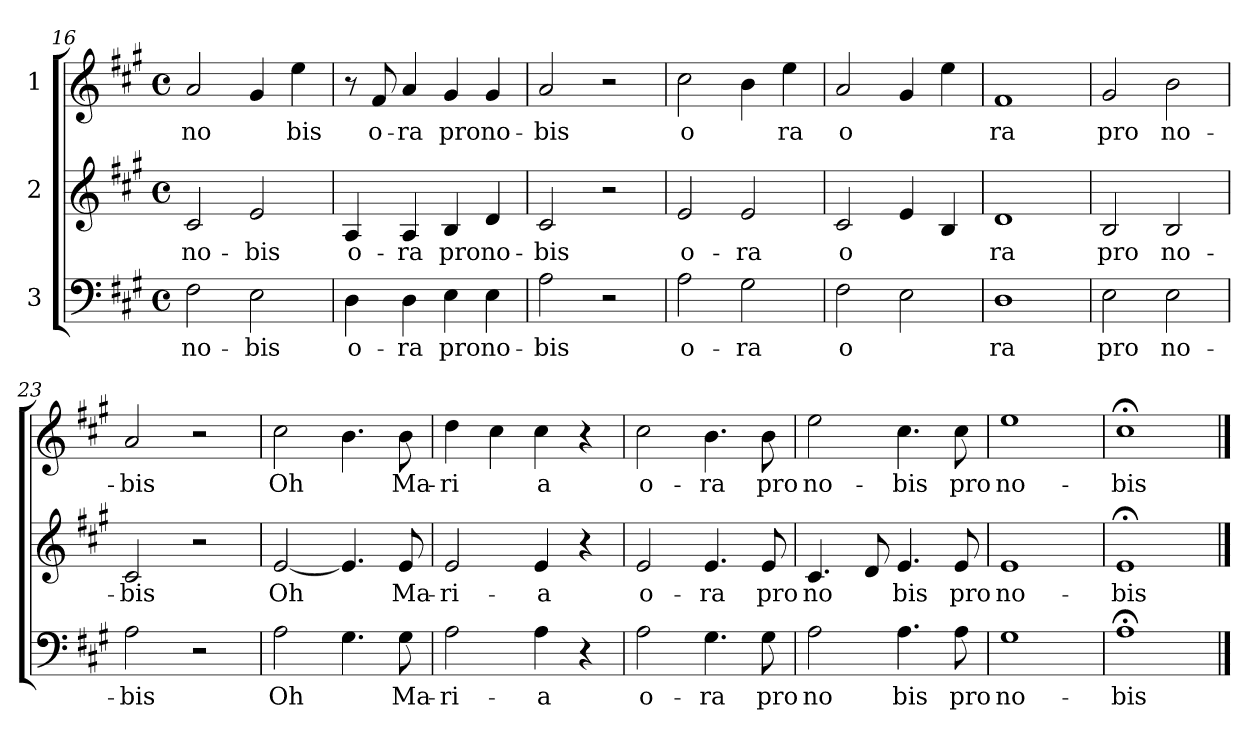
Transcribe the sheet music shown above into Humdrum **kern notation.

**kern	**text	**kern	**text	**kern	**text
*part3	*part3	*part2	*part2	*part1	*part1
*staff3	*staff3	*staff2	*staff2	*staff1	*staff1
*I"3	*	*I"2	*	*I"1	*
*clefF4	*	*clefG2	*	*clefG2	*
*k[f#c#g#]	*	*k[f#c#g#]	*	*k[f#c#g#]	*
*A:	*	*A:	*	*A:	*
*M4/4	*	*M4/4	*	*M4/4	*
*met(c)	*	*met(c)	*	*met(c)	*
=16	=16	=16	=16	=16	=16
!	!LO:LY:a	!	!LO:LY:b	!	!LO:LY:b
2F#\	no-	2c#/	no-	2a/	no
!	!LO:LY:a	!	!LO:LY:b	!	!
2E\	-bis	2e/	-bis	4g#/	.
!	!	!	!	!	!LO:LY:b
.	.	.	.	4ee\	bis
!!LO:PB:g=z
=17	=17	=17	=17	=17	=17
!	!LO:LY:a	!	!LO:LY:b	!	!
4D\	o-	4A/	o-	8r	.
!	!	!	!	!	!LO:LY:b
.	.	.	.	8f#/	o-
!	!LO:LY:a	!	!LO:LY:b	!	!LO:LY:b
4D\	-ra	4A/	-ra	4a/	-ra
!	!LO:LY:a	!	!LO:LY:b	!	!LO:LY:b
4E\	pro	4B/	pro	4g#/	pro
!	!LO:LY:a	!	!LO:LY:b	!	!LO:LY:b
4E\	no-	4d/	no-	4g#/	no-
=18	=18	=18	=18	=18	=18
!	!LO:LY:a	!	!LO:LY:b	!	!LO:LY:b
2A\	-bis	2c#/	-bis	2a/	-bis
2r	.	2r	.	2r	.
=19	=19	=19	=19	=19	=19
!	!LO:LY:a	!	!LO:LY:b	!	!LO:LY:b:rj
2A\	o-	2e/	o-	2cc#\	o
!	!LO:LY:a	!	!LO:LY:b	!	!
2G#\	-ra	2e/	-ra	4b\	.
!	!	!	!	!	!LO:LY:b
.	.	.	.	4ee\	ra
=20	=20	=20	=20	=20	=20
!	!LO:LY:a:rj	!	!LO:LY:b:rj	!	!LO:LY:b:rj
2F#\	o	2c#/	o	2a/	o
2E\	.	4e/	.	4g#/	.
.	.	4B/	.	4ee\	.
=21	=21	=21	=21	=21	=21
!	!LO:LY:a	!	!LO:LY:b	!	!LO:LY:b
1D	ra	1d	ra	1f#	ra
=22	=22	=22	=22	=22	=22
!	!LO:LY:a	!	!LO:LY:b	!	!LO:LY:b
2E\	pro	2B/	pro	2g#/	pro
!	!LO:LY:a	!	!LO:LY:b	!	!LO:LY:b
2E\	no-	2B/	no-	2b\	no-
=23	=23	=23	=23	=23	=23
!	!LO:LY:a	!	!LO:LY:b	!	!LO:LY:b
2A\	-bis	2c#/	-bis	2a/	-bis
2r	.	2r	.	2r	.
!!LO:LB:g=z
=24	=24	=24	=24	=24	=24
!	!LO:LY:a	!	!LO:LY:b	!	!LO:LY:b
2A\	Oh	[<2e/	Oh	2cc#\	Oh
4.G#\	.	4.e/]	.	4.b\	.
!	!LO:LY:a	!	!LO:LY:b	!	!LO:LY:b
8G#\	Ma-	8e/	Ma-	8b\	Ma-
=25	=25	=25	=25	=25	=25
!	!LO:LY:a	!	!LO:LY:b	!	!LO:LY:b
2A\	-ri-	2e/	-ri-	4dd\	-ri
.	.	.	.	4cc#\	.
!	!LO:LY:a	!	!LO:LY:b	!	!LO:LY:b
4A\	-a	4e/	-a	4cc#\	a
4r	.	4r	.	4r	.
=26	=26	=26	=26	=26	=26
!	!LO:LY:a	!	!LO:LY:b	!	!LO:LY:b
2A\	o-	2e/	o-	2cc#\	o-
!	!LO:LY:a	!	!LO:LY:b	!	!LO:LY:b
4.G#\	-ra	4.e/	-ra	4.b\	-ra
!	!LO:LY:a	!	!LO:LY:b	!	!LO:LY:b
8G#\	pro	8e/	pro	8b\	pro
=27	=27	=27	=27	=27	=27
!	!LO:LY:a	!	!LO:LY:b	!	!LO:LY:b
2A\	no	4.c#/	no	2ee\	no-
.	.	8d/	.	.	.
!	!LO:LY:a	!	!LO:LY:b	!	!LO:LY:b
4.A\	bis	4.e/	bis	4.cc#\	-bis
!	!LO:LY:a	!	!LO:LY:b	!	!LO:LY:b
8A\	pro	8e/	pro	8cc#\	pro
=28	=28	=28	=28	=28	=28
!	!LO:LY:a	!	!LO:LY:b	!	!LO:LY:b
1G#	no-	1e	no-	1ee	no-
=29	=29	=29	=29	=29	=29
!	!LO:LY:a	!	!LO:LY:b	!	!LO:LY:b
1A;<	-bis	1e;	-bis	1cc#;<	-bis
==	==	==	==	==	==
*-	*-	*-	*-	*-	*-
